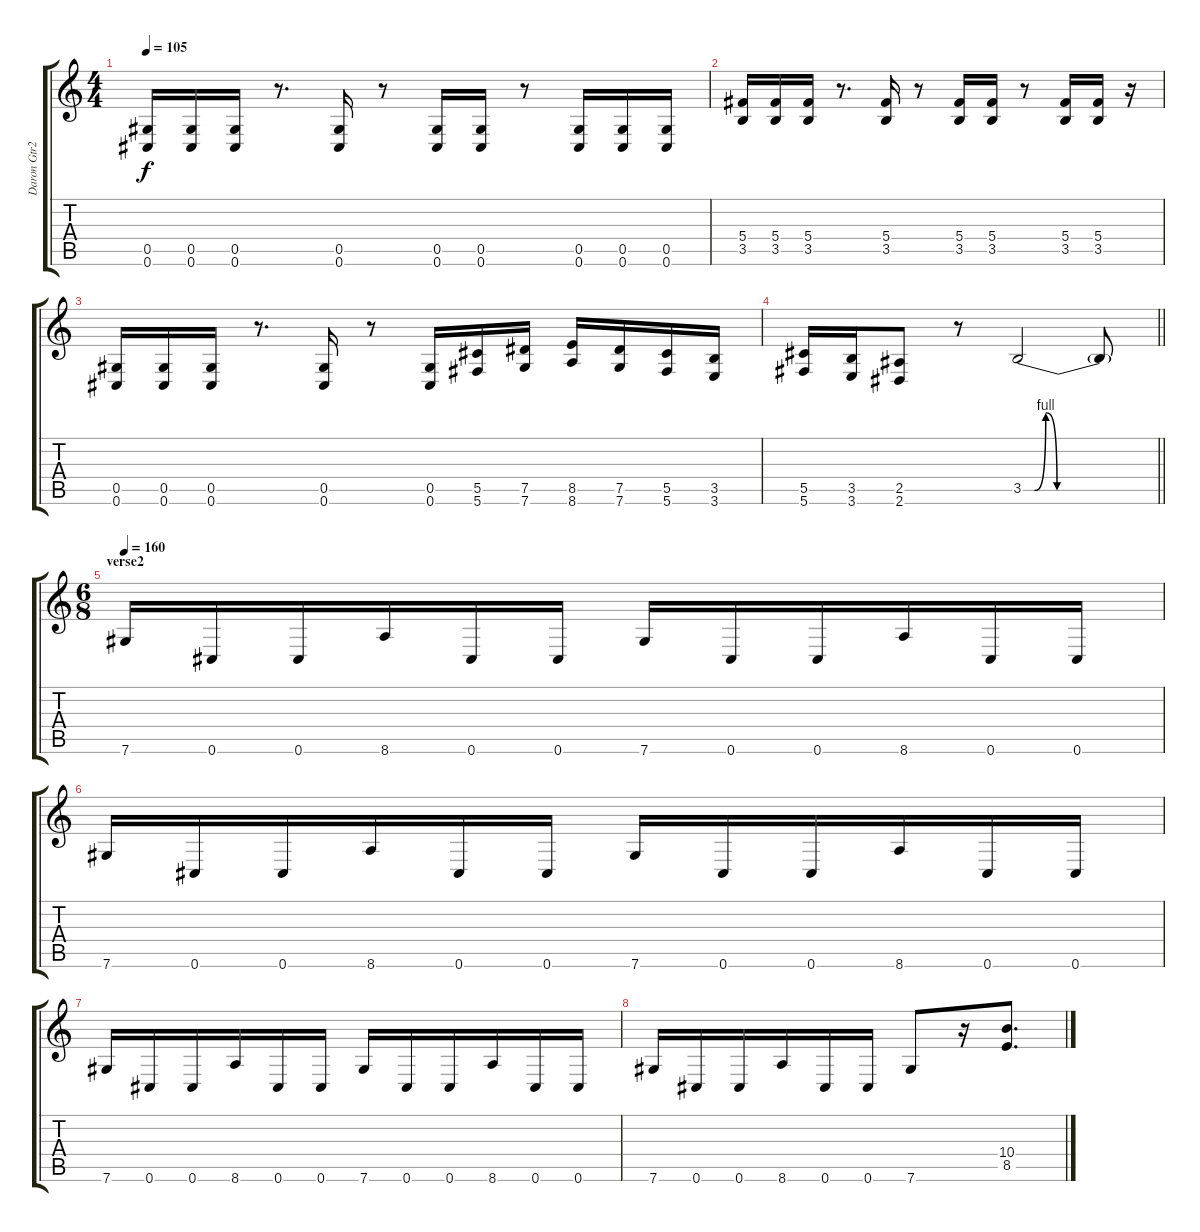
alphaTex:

\track ("Daron Gtr2" "Daron Gtr2") {instrument overdrivenguitar}
\staff {score tabs}
\tuning (Eb4 Bb3 Gb3 Db3 Ab2 Db2) {hide}
\ts (4 4)
\tempo 105
\clef g2
\ks c
(0.5 0.6).16{dy f} (0.5 0.6).16 (0.5 0.6).16 r.8{d} (0.5 0.6).16 r.8 (0.5 0.6).16 (0.5 0.6).16 r.8 (0.5 0.6).16 (0.5 0.6).16 (0.5 0.6).16 |
(5.4 3.5).16 (5.4 3.5).16 (5.4 3.5).16 r.8{d} (5.4 3.5).16 r.8 (5.4 3.5).16 (5.4 3.5).16 r.8 (5.4 3.5).16 (5.4 3.5).16 r.16 |
(0.5 0.6).16 (0.5 0.6).16 (0.5 0.6).16 r.8{d} (0.5 0.6).16 r.8 (0.5 0.6).16 (5.5 5.6).16 (7.5 7.6).16 (8.5 8.6).16 (7.5 7.6).16 (5.5 5.6).16 (3.5 3.6).16 |
\barLineRight lightlight
(5.5 5.6).16 (3.5 3.6).16 (2.5 2.6).8 r.8 3.5{be (custom 0 0 5 0 10 4 15 0 60 0)}.2 3.5{t}.8 |
\ts (6 8)
\section ("" "verse2")
\tempo 160
7.6.16 0.6.16 0.6.16 8.6.16 0.6.16 0.6.16 7.6.16 0.6.16 0.6.16 8.6.16 0.6.16 0.6.16 |
7.6.16 0.6.16 0.6.16 8.6.16 0.6.16 0.6.16 7.6.16 0.6.16 0.6.16 8.6.16 0.6.16 0.6.16 |
7.6.16 0.6.16 0.6.16 8.6.16 0.6.16 0.6.16 7.6.16 0.6.16 0.6.16 8.6.16 0.6.16 0.6.16 |
7.6.16 0.6.16 0.6.16 8.6.16 0.6.16 0.6.16 7.6.8 r.16 (10.4 8.5).8{d}
